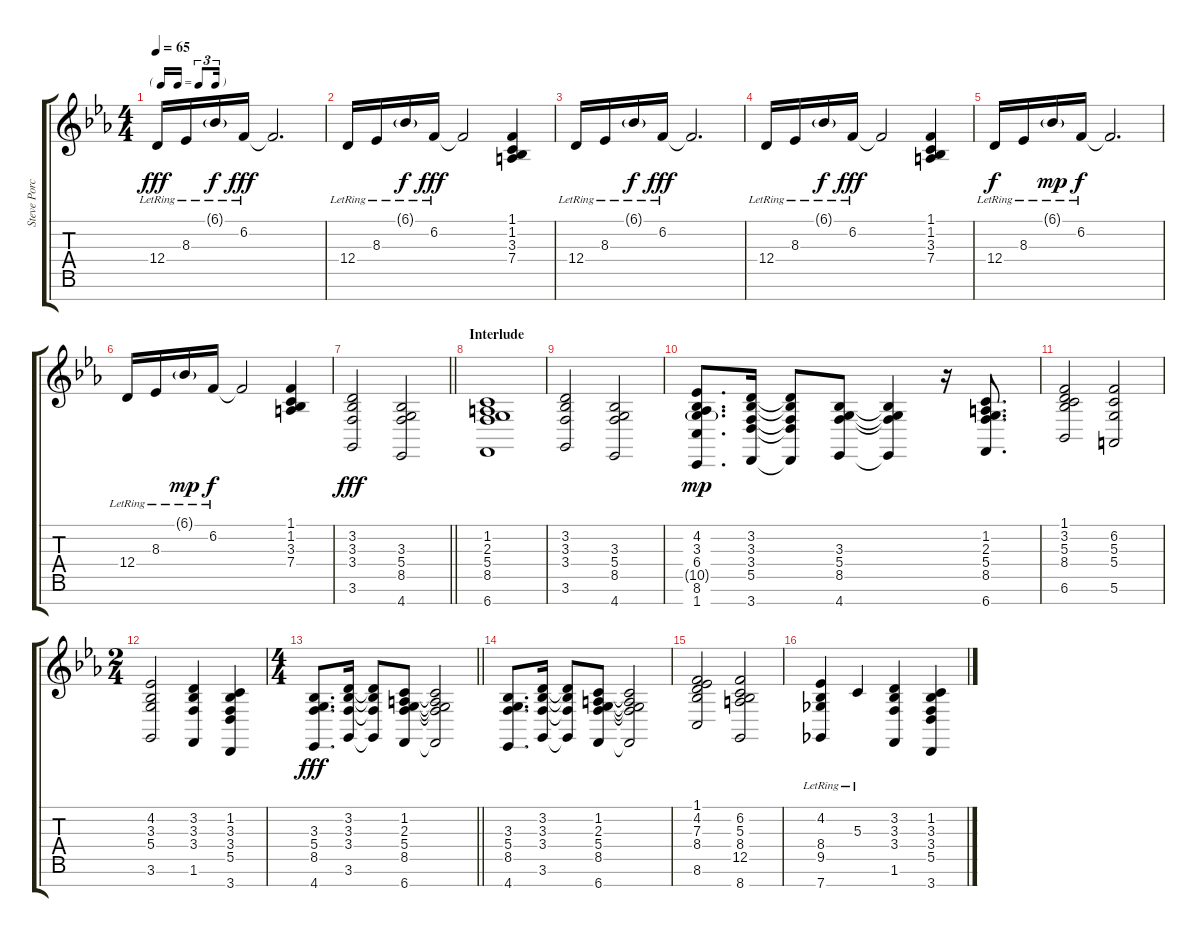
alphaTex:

\track ("Steve Porcaro - Synthesizer Pad" "Steve Porc") {instrument pad2warm}
\staff {score tabs}
\tuning (E4 B3 G3 D3 A2 E2 B1) {hide}
\ts (4 4)
\tf triplet16th
\tempo 65
\clef g2
\ks eb
12.4{lr}.16{dy fff} 8.3{lr}.16 6.1{g lr}.16{dy f} 6.2{lr}.16{dy fff} 6.2{t}.2{d} |
12.4{lr}.16 8.3{lr}.16 6.1{g lr}.16{dy f} 6.2{lr}.16{dy fff} 6.2{t}.2 (1.1 1.2 3.3 7.4).4 |
12.4{lr}.16 8.3{lr}.16 6.1{g lr}.16{dy f} 6.2{lr}.16{dy fff} 6.2{t}.2{d} |
12.4{lr}.16 8.3{lr}.16 6.1{g lr}.16{dy f} 6.2{lr}.16{dy fff} 6.2{t}.2 (1.1 1.2 3.3 7.4).4 |
12.4{lr}.16{dy f} 8.3{lr}.16 6.1{g lr}.16{dy mp} 6.2{lr}.16{dy f} 6.2{t}.2{d} |
12.4{lr}.16 8.3{lr}.16 6.1{g lr}.16{dy mp} 6.2{lr}.16{dy f} 6.2{t}.2 (1.1 1.2 3.3 7.4).4 |
\barLineRight lightlight
(3.2 3.3 3.4 3.6).2{dy fff} (3.3 5.4 8.5 4.7).2 |
\section ("" "Interlude")
(1.2 2.3 5.4 8.5 6.7).1 |
(3.2 3.3 3.4 3.6).2 (3.3 5.4 8.5 4.7).2 |
(4.2 3.3 6.4 10.5{g} 8.6 1.7).8{d dy mp} (3.2 3.3 3.4 5.5 3.7).16 (3.2{t} 3.3{t} 3.4{t} 5.5{t} 3.7{t}).8 (3.3 5.4 8.5 4.7).8 (3.3{t} 5.4{t} 8.5{t} 4.7{t}).4 r.16 (1.2 2.3 5.4 8.5 6.7).8{d} |
(1.1 3.2 5.3 8.4 6.6).2 (6.2 5.3 5.4 5.6).2 |
\ts (2 4)
(4.2 3.3 5.4 3.6).2 (3.2 3.3 3.4 1.6).4 (1.2 3.3 3.4 5.5 3.7).4 |
\ts (4 4)
\barLineRight lightlight
(3.3 5.4 8.5 4.7).8{d dy fff} (3.2 3.3 3.4 3.6).16 (3.2{t} 3.3{t} 3.4{t} 3.6{t}).8 (1.2 2.3 5.4 8.5 6.7).8 (1.2{t} 2.3{t} 5.4{t} 8.5{t} 6.7{t}).2 |
(3.3 5.4 8.5 4.7).8{d} (3.2 3.3 3.4 3.6).16 (3.2{t} 3.3{t} 3.4{t} 3.6{t}).8 (1.2 2.3 5.4 8.5 6.7).8 (1.2{t} 2.3{t} 5.4{t} 8.5{t} 6.7{t}).2 |
(1.1 4.2 7.3 8.4 8.6).2 (6.2 5.3 8.4 12.5 8.7).2 |
(4.2{lr} 8.4{lr} 9.5{lr} 7.7{lr}).4 5.3{lr}.4 (3.2 3.3 3.4 1.6).4 (1.2 3.3 3.4 5.5 3.7).4
